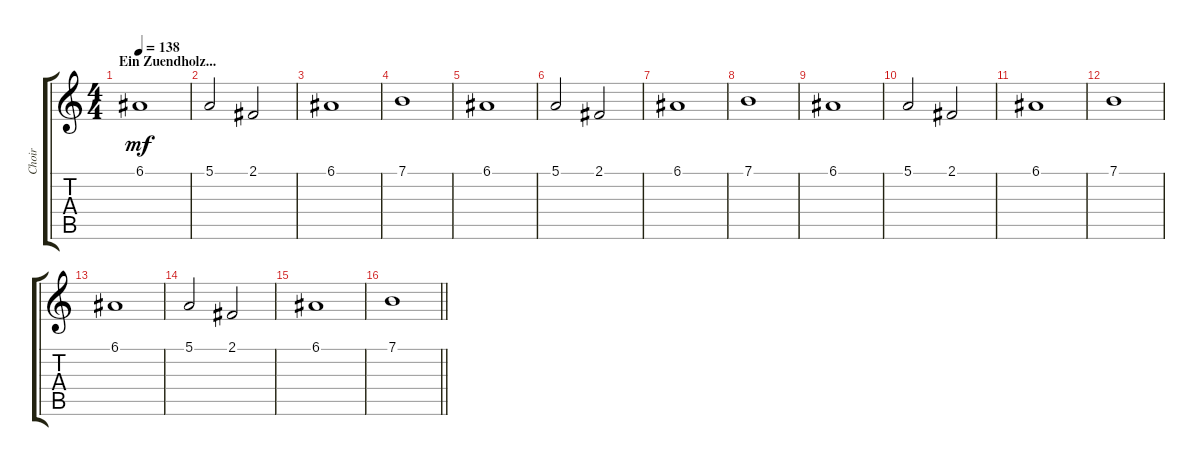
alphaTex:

\track ("Choir" "Choir") {instrument choiraahs}
\staff {score tabs}
\tuning (E4 B3 G3 D3 A2 E2) {hide}
\ts (4 4)
\section ("" "Ein Zuendholz...")
\tempo 138
\clef g2
\ks c
6.1.1{dy mf} |
5.1.2 2.1.2 |
6.1.1 |
7.1.1 |
6.1.1 |
5.1.2 2.1.2 |
6.1.1 |
7.1.1 |
6.1.1 |
5.1.2 2.1.2 |
6.1.1 |
7.1.1 |
6.1.1 |
5.1.2 2.1.2 |
6.1.1 |
\barLineRight lightlight
7.1.1
